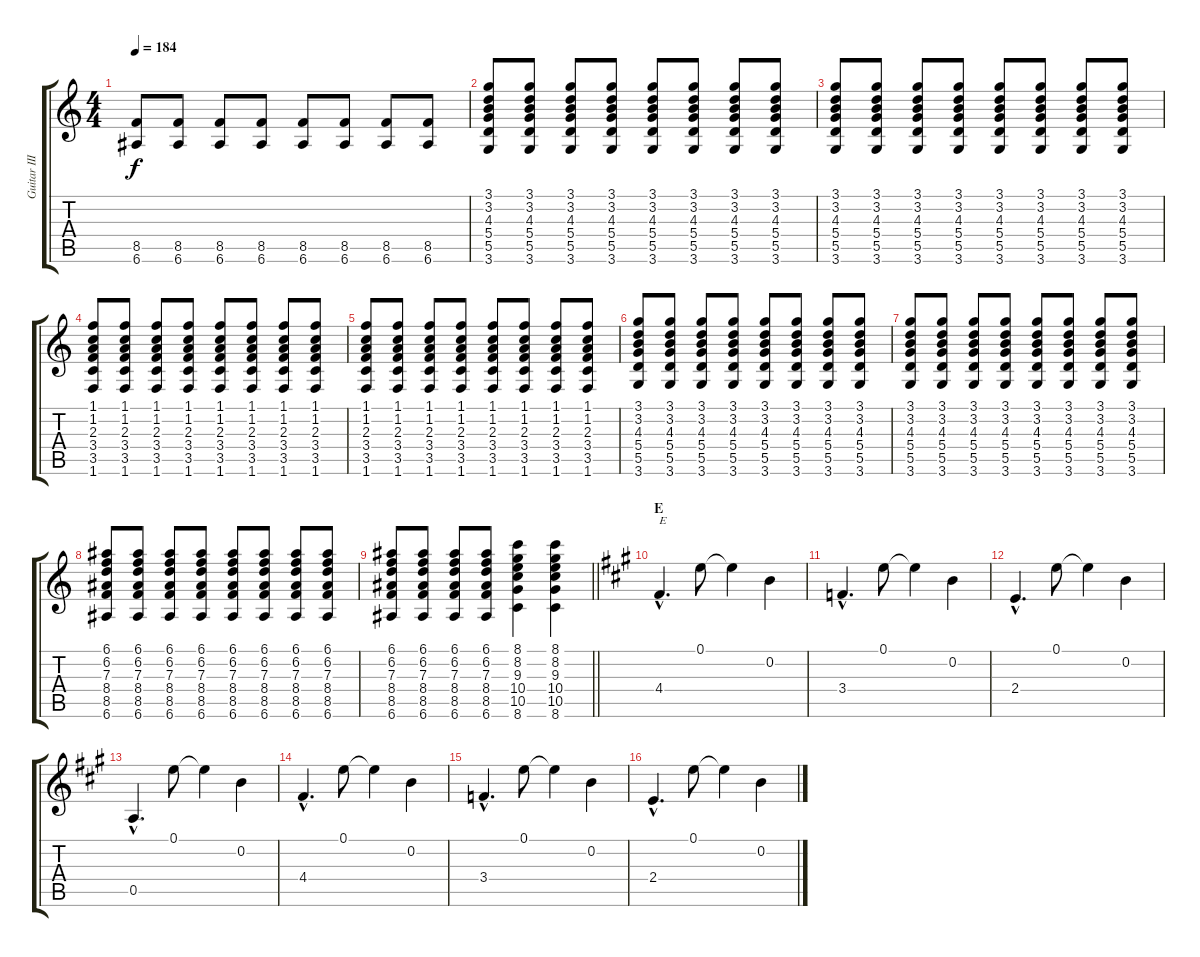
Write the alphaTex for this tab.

\track ("Guitar III" "Guitar III") {instrument distortionguitar}
\staff {score tabs}
\tuning (E4 B3 G3 D3 A2 E2) {hide}
\ts (4 4)
\tempo 184
\clef g2
\ks c
(8.5 6.6).8{dy f} (8.5 6.6).8 (8.5 6.6).8 (8.5 6.6).8 (8.5 6.6).8 (8.5 6.6).8 (8.5 6.6).8 (8.5 6.6).8 |
(3.1 3.2 4.3 5.4 5.5 3.6).8 (3.1 3.2 4.3 5.4 5.5 3.6).8 (3.1 3.2 4.3 5.4 5.5 3.6).8 (3.1 3.2 4.3 5.4 5.5 3.6).8 (3.1 3.2 4.3 5.4 5.5 3.6).8 (3.1 3.2 4.3 5.4 5.5 3.6).8 (3.1 3.2 4.3 5.4 5.5 3.6).8 (3.1 3.2 4.3 5.4 5.5 3.6).8 |
(3.1 3.2 4.3 5.4 5.5 3.6).8 (3.1 3.2 4.3 5.4 5.5 3.6).8 (3.1 3.2 4.3 5.4 5.5 3.6).8 (3.1 3.2 4.3 5.4 5.5 3.6).8 (3.1 3.2 4.3 5.4 5.5 3.6).8 (3.1 3.2 4.3 5.4 5.5 3.6).8 (3.1 3.2 4.3 5.4 5.5 3.6).8 (3.1 3.2 4.3 5.4 5.5 3.6).8 |
(1.1 1.2 2.3 3.4 3.5 1.6).8 (1.1 1.2 2.3 3.4 3.5 1.6).8 (1.1 1.2 2.3 3.4 3.5 1.6).8 (1.1 1.2 2.3 3.4 3.5 1.6).8 (1.1 1.2 2.3 3.4 3.5 1.6).8 (1.1 1.2 2.3 3.4 3.5 1.6).8 (1.1 1.2 2.3 3.4 3.5 1.6).8 (1.1 1.2 2.3 3.4 3.5 1.6).8 |
(1.1 1.2 2.3 3.4 3.5 1.6).8 (1.1 1.2 2.3 3.4 3.5 1.6).8 (1.1 1.2 2.3 3.4 3.5 1.6).8 (1.1 1.2 2.3 3.4 3.5 1.6).8 (1.1 1.2 2.3 3.4 3.5 1.6).8 (1.1 1.2 2.3 3.4 3.5 1.6).8 (1.1 1.2 2.3 3.4 3.5 1.6).8 (1.1 1.2 2.3 3.4 3.5 1.6).8 |
(3.1 3.2 4.3 5.4 5.5 3.6).8 (3.1 3.2 4.3 5.4 5.5 3.6).8 (3.1 3.2 4.3 5.4 5.5 3.6).8 (3.1 3.2 4.3 5.4 5.5 3.6).8 (3.1 3.2 4.3 5.4 5.5 3.6).8 (3.1 3.2 4.3 5.4 5.5 3.6).8 (3.1 3.2 4.3 5.4 5.5 3.6).8 (3.1 3.2 4.3 5.4 5.5 3.6).8 |
(3.1 3.2 4.3 5.4 5.5 3.6).8 (3.1 3.2 4.3 5.4 5.5 3.6).8 (3.1 3.2 4.3 5.4 5.5 3.6).8 (3.1 3.2 4.3 5.4 5.5 3.6).8 (3.1 3.2 4.3 5.4 5.5 3.6).8 (3.1 3.2 4.3 5.4 5.5 3.6).8 (3.1 3.2 4.3 5.4 5.5 3.6).8 (3.1 3.2 4.3 5.4 5.5 3.6).8 |
(6.1 6.2 7.3 8.4 8.5 6.6).8 (6.1 6.2 7.3 8.4 8.5 6.6).8 (6.1 6.2 7.3 8.4 8.5 6.6).8 (6.1 6.2 7.3 8.4 8.5 6.6).8 (6.1 6.2 7.3 8.4 8.5 6.6).8 (6.1 6.2 7.3 8.4 8.5 6.6).8 (6.1 6.2 7.3 8.4 8.5 6.6).8 (6.1 6.2 7.3 8.4 8.5 6.6).8 |
\barLineRight lightlight
(6.1 6.2 7.3 8.4 8.5 6.6).8 (6.1 6.2 7.3 8.4 8.5 6.6).8 (6.1 6.2 7.3 8.4 8.5 6.6).8 (6.1 6.2 7.3 8.4 8.5 6.6).8 (8.1 8.2 9.3 10.4 10.5 8.6).4 (8.1 8.2 9.3 10.4 10.5 8.6).4 |
\section ("" "E")
\ks a
4.4{hac}.4{d txt "E"} 0.1.8 0.1{t}.4 0.2.4 |
3.4{hac}.4{d} 0.1.8 0.1{t}.4 0.2.4 |
2.4{hac}.4{d} 0.1.8 0.1{t}.4 0.2.4 |
0.5{hac}.4{d} 0.1.8 0.1{t}.4 0.2.4 |
4.4{hac}.4{d} 0.1.8 0.1{t}.4 0.2.4 |
3.4{hac}.4{d} 0.1.8 0.1{t}.4 0.2.4 |
2.4{hac}.4{d} 0.1.8 0.1{t}.4 0.2.4
